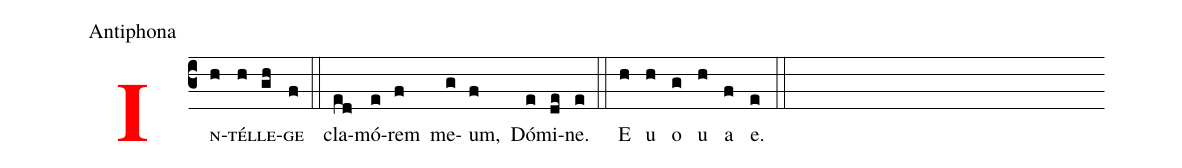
office-part: Antiphona;
%%
<v>\bf\textcolor{red}{I}</v><v>\sc{n}</v>(c3h)<v>\sc{tél}</v>(h)<v>\sc{le}</v>(gh)<v>\sc{ge}</v>(f) (::)  cla(ed)mó(e)rem(f) me(g)um,(f) Dó(e)mi(de)ne.(e) (::) E(h) u(h) o(g) u(h) a(f) e.(e) (::)
